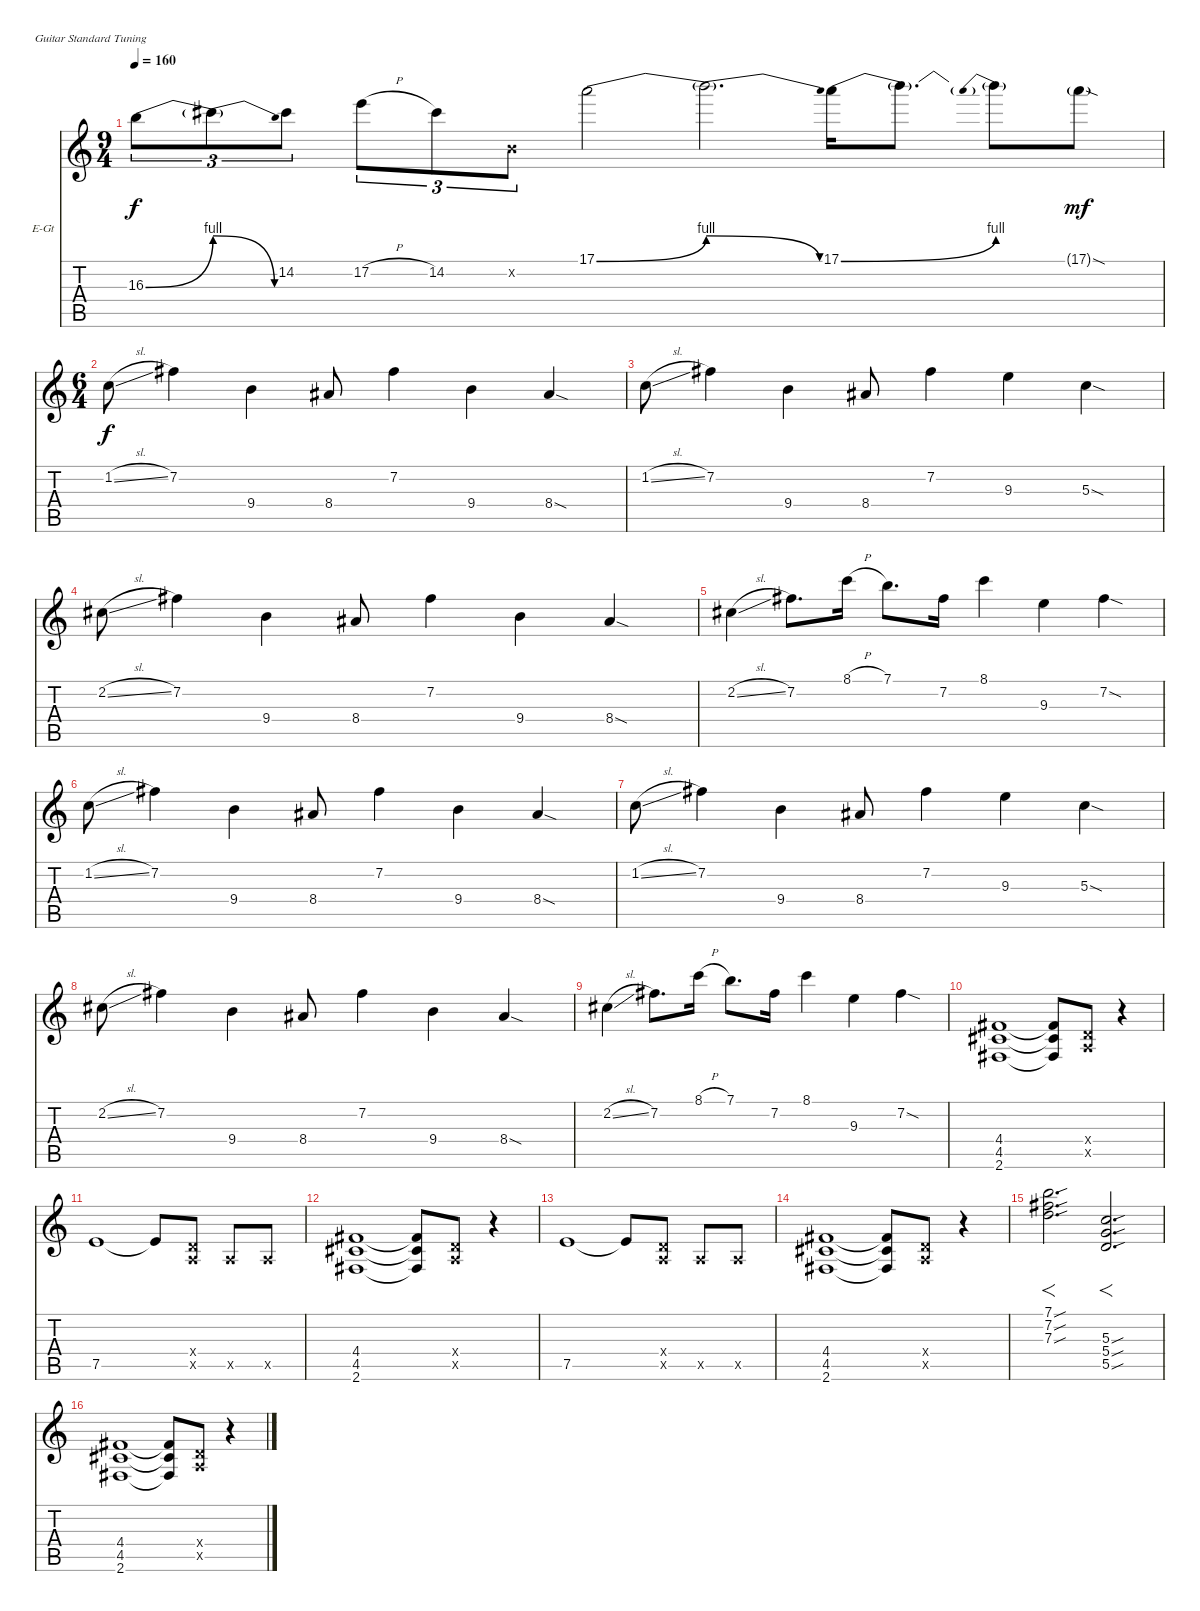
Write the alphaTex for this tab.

\defaultSystemsLayout 4
\bracketExtendMode nobrackets
\firstSystemTrackNameOrientation horizontal
\otherSystemsTrackNameOrientation horizontal
\track ("Mike McCready (Drive)" "E-Gt") {instrument overdrivenguitar}
\staff {score tabs}
\tuning (E4 B3 G3 D3 A2 E2)
\ts (9 4)
\tempo 160
\clef g2
\ks c
16.3{be (bend 0 0 60 4)}.8{tu (3 2) dy f} 16.3{be (release 0 4 60 0) t}.8{tu (3 2)} 14.2.8{tu (3 2)} 17.2{h}.8{tu (3 2)} 14.2.8{tu (3 2)} 0.2{x}.8{tu (3 2)} 17.1{be (bend 0 0 60 4)}.2 17.1{be (release 0 4 60 0) t}.2{d} 17.1{be (bend 0 0 60 4)}.16 17.1{t}.8{d} 17.1{be (prebend 0 4 60 4) t}.8 17.1{sod g}.8{dy mf} |
\ts (6 4)
1.2{sl}.8{dy f} 7.2.4 9.4.4 8.4.8 7.2.4 9.4.4 8.4{sod}.4 |
1.2{sl}.8 7.2.4 9.4.4 8.4.8 7.2.4 9.3.4 5.3{sod}.4 |
2.2{sl}.8 7.2.4 9.4.4 8.4.8 7.2.4 9.4.4 8.4{sod}.4 |
2.2{sl}.4 7.2.8{d} 8.1{h}.16 7.1.8{d} 7.2.16 8.1.4 9.3.4 7.2{sod}.4 |
1.2{sl}.8 7.2.4 9.4.4 8.4.8 7.2.4 9.4.4 8.4{sod}.4 |
1.2{sl}.8 7.2.4 9.4.4 8.4.8 7.2.4 9.3.4 5.3{sod}.4 |
2.2{sl}.8 7.2.4 9.4.4 8.4.8 7.2.4 9.4.4 8.4{sod}.4 |
2.2{sl}.4 7.2.8{d} 8.1{h}.16 7.1.8{d} 7.2.16 8.1.4 9.3.4 7.2{sod}.4 |
(4.4 4.5 2.6).1 (4.4{t} 4.5{t} 2.6{t}).8 (0.4{x} 0.5{x}).8 r.4 |
7.5.1 7.5{t}.8 (0.4{x} 0.5{x}).8 0.5{x}.8 0.5{x}.8 |
(4.4 4.5 2.6).1 (4.4{t} 4.5{t} 2.6{t}).8 (0.4{x} 0.5{x}).8 r.4 |
7.5.1 7.5{t}.8 (0.4{x} 0.5{x}).8 0.5{x}.8 0.5{x}.8 |
(4.4 4.5 2.6).1 (4.4{t} 4.5{t} 2.6{t}).8 (0.4{x} 0.5{x}).8 r.4 |
(7.1{sou} 7.2{sou} 7.3{sou}).2{f d} (5.3{sou} 5.4{sou} 5.5{sou}).2{f d} |
(4.4 4.5 2.6).1 (4.4{t} 4.5{t} 2.6{t}).8 (0.4{x} 0.5{x}).8 r.4
